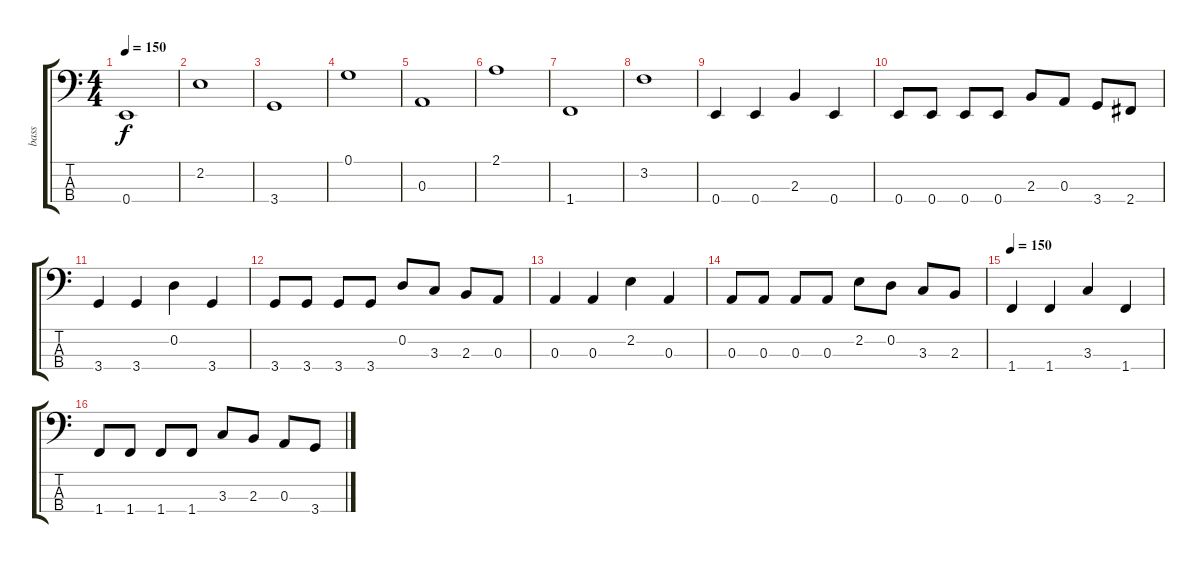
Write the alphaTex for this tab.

\track ("bass" "bass") {instrument electricbasspick}
\staff {score tabs}
\tuning (G2 D2 A1 E1) {hide}
\ts (4 4)
\tempo 150
\clef f4
\ks c
0.4.1{dy f} |
2.2.1 |
3.4.1 |
0.1.1 |
0.3.1 |
2.1.1 |
1.4.1 |
3.2.1 |
0.4.4 0.4.4 2.3.4 0.4.4 |
0.4.8 0.4.8 0.4.8 0.4.8 2.3.8 0.3.8 3.4.8 2.4.8 |
3.4.4 3.4.4 0.2.4 3.4.4 |
3.4.8 3.4.8 3.4.8 3.4.8 0.2.8 3.3.8 2.3.8 0.3.8 |
0.3.4 0.3.4 2.2.4 0.3.4 |
0.3.8 0.3.8 0.3.8 0.3.8 2.2.8 0.2.8 3.3.8 2.3.8 |
\tempo 150
1.4.4 1.4.4 3.3.4 1.4.4 |
1.4.8 1.4.8 1.4.8 1.4.8 3.3.8 2.3.8 0.3.8 3.4.8
